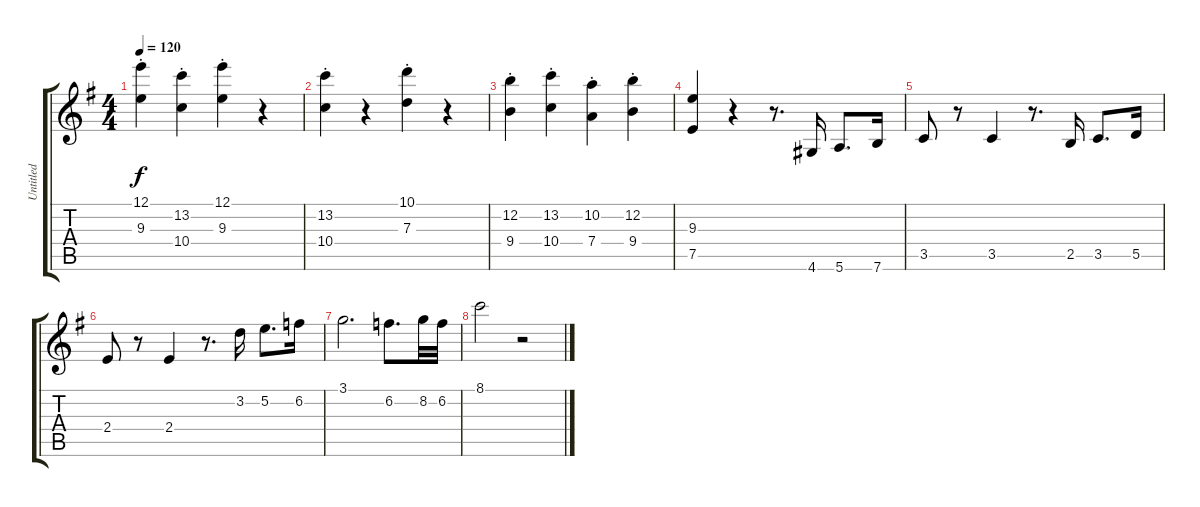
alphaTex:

\track ("Untitled" "Untitled") {instrument overdrivenguitar}
\staff {score tabs}
\tuning (E4 B3 G3 D3 A2 E2) {hide}
\ts (4 4)
\tempo 120
\clef g2
\ks g
(12.1{st} 9.3{st}).4{dy f} (13.2{st} 10.4{st}).4 (12.1{st} 9.3{st}).4 r.4 |
(13.2{st} 10.4{st}).4 r.4 (10.1{st} 7.3{st}).4 r.4 |
(12.2{st} 9.4{st}).4 (13.2{st} 10.4{st}).4 (10.2{st} 7.4{st}).4 (12.2{st} 9.4{st}).4 |
(9.3 7.5).4 r.4 r.8{d} 4.6.16 5.6.8{d} 7.6.16 |
3.5.8 r.8 3.5.4 r.8{d} 2.5.16 3.5.8{d} 5.5.16 |
2.4.8 r.8 2.4.4 r.8{d} 3.2.16 5.2.8{d} 6.2.16 |
3.1.2{d} 6.2.8{d} 8.2.32 6.2.32 |
8.1.2 r.2
